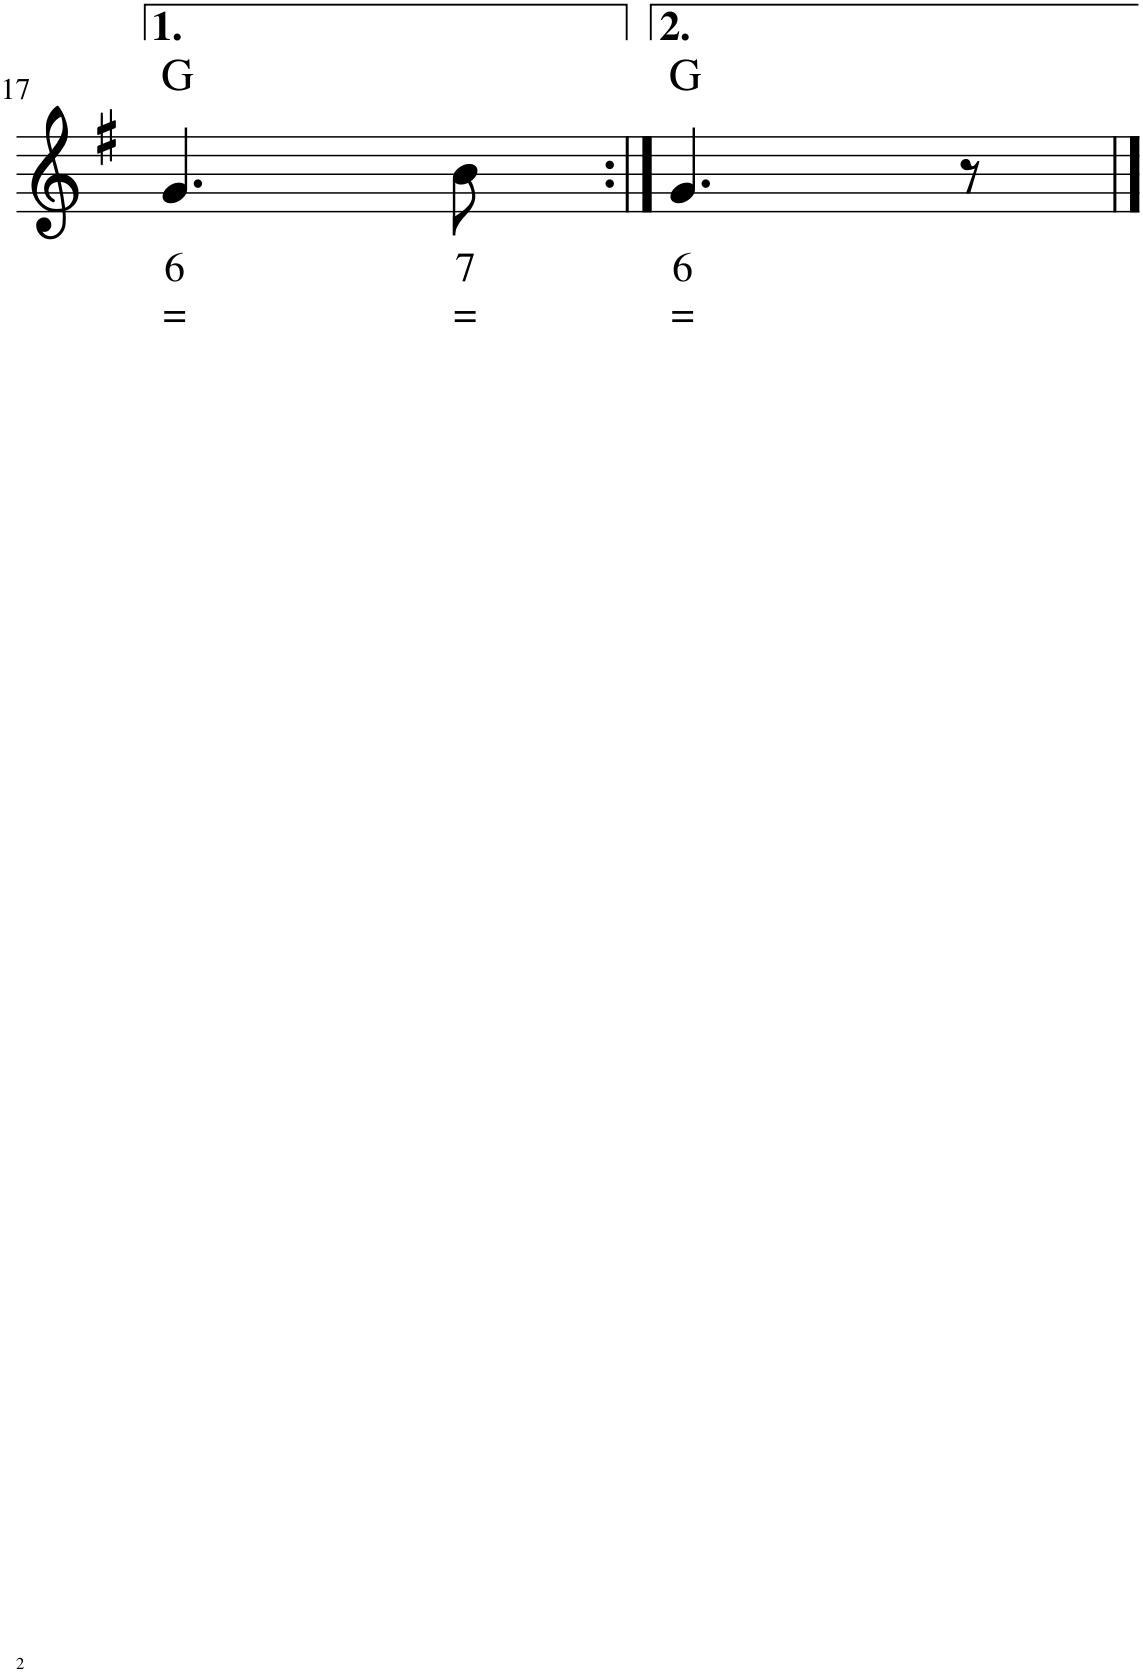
**kern	**text	**text	**harte
*part1	*part1	*part1	*part1
*staff1	*staff1	*staff1	*
*I"Piano	*	*	*
*I'Pno.	*	*	*
!!LO:PB:g=z
*clefG2	*	*	*
*k[f#]	*	*	*
*M2/4	*	*	*
=17	=17	=17	=17
!	!LO:LY:b	!LO:LY:b	!
4.g/	6	=	G:maj
!	!LO:LY:b	!LO:LY:b	!
8b\	7	=	.
=18:|!	=18:|!	=18:|!	=18:|!
!	!LO:LY:b	!LO:LY:b	!
4.g/	6	=	G:maj
8r	.	.	.
==	==	==	==
*-	*-	*-	*-
